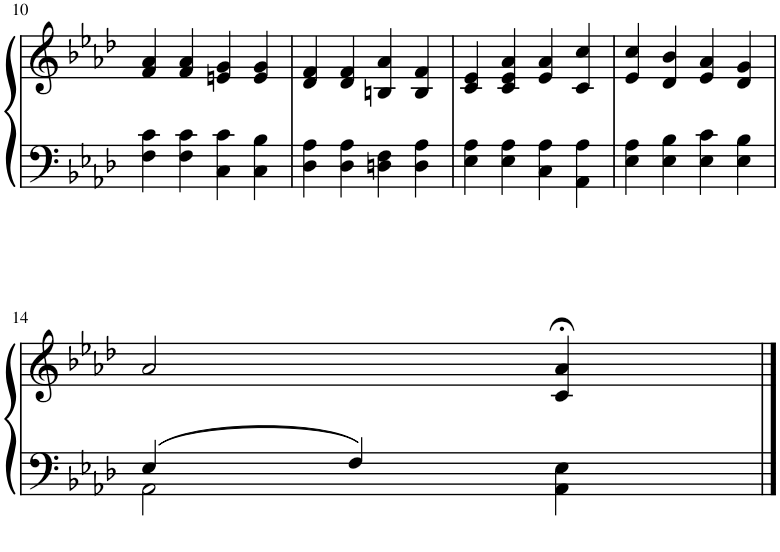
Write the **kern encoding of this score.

**kern	**kern
*part1	*part1
*staff2	*staff1
*I"Piano	*
*I'Pno.	*
!!LO:PB:g=z
*clefF4	*clefG2
*k[b-e-a-d-]	*k[b-e-a-d-]
*M4/4	*M4/4
=10	=10
4F\ 4c\	4f/ 4a-/
4F\ 4c\	4f/ 4a-/
4C\ 4c\	4en/ 4g/
4C\ 4B-\	4e/ 4g/
=11	=11
4D-\ 4A-\	4d-/ 4f/
4D-\ 4A-\	4d-/ 4f/
4Dn\ 4F\	4Bn/ 4a-/
4D\ 4A-\	4B/ 4f/
=12	=12
4E-\ 4A-\	4c/ 4e-/
4E-\ 4A-\	4c/ 4e-/ 4a-/
4C\ 4A-\	4e-/ 4a-/
4AA-\ 4A-\	4c/ 4cc/
=13	=13
4E-\ 4A-\	4e-/ 4cc/
4E-\ 4B-\	4d-/ 4b-/
4E-\ 4c\	4e-/ 4a-/
4E-\ 4B-\	4d-/ 4g/
!!LO:LB:g=z
=14	=14
*^	*
4E-/	2AA-\	2a-/
4F/	.	.
4ryy	4AA-\ 4E-\	4c/;< 4a-/;<
*v	*v	*
==	==
*-	*-
